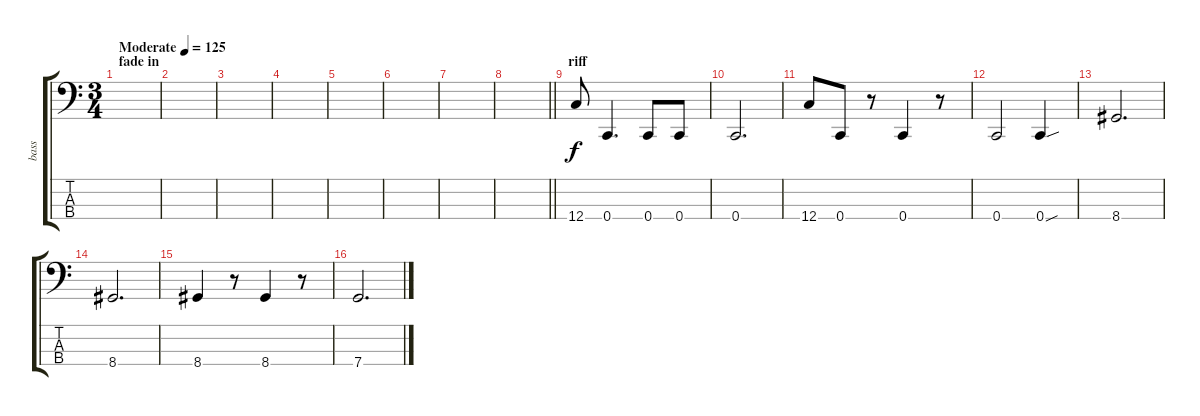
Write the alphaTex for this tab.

\track ("bass" "bass") {instrument electricbassfinger}
\staff {score tabs}
\tuning (F2 C2 G1 C1) {hide}
\ts (3 4)
\section ("" "fade in")
\tempo (125 "Moderate")
\clef f4
\ks c
|
|
|
|
|
|
|
\barLineRight lightlight
|
\section ("" "riff")
12.4.8 0.4.4{d} 0.4.8 0.4.8 |
0.4.2{d} |
12.4.8 0.4.8 r.8 0.4.4 r.8 |
0.4.2 0.4{sou}.4 |
8.4.2{d} |
8.4.2{d} |
8.4.4 r.8 8.4.4 r.8 |
7.4.2{d}
